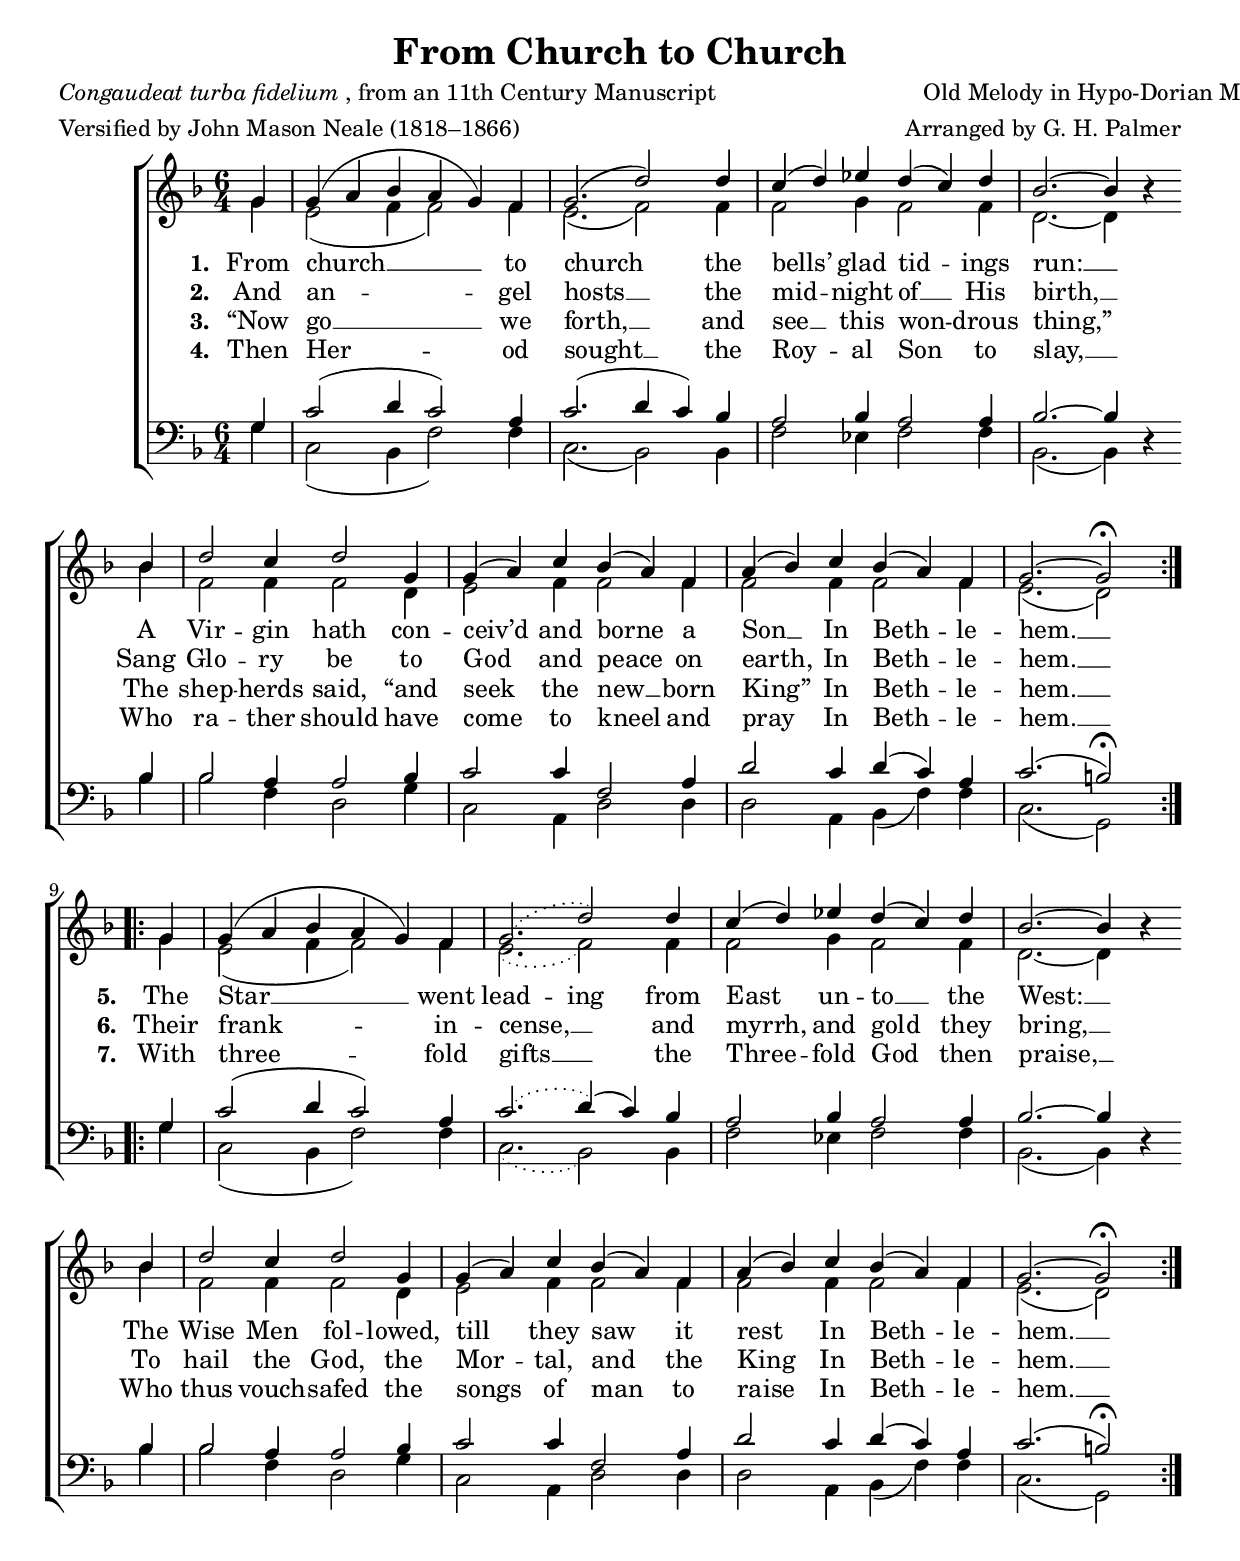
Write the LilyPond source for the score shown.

\version "2.14.2"
\include "util.ly"
\header {
    title = "From Church to Church"
    poet = \markup{\italic {Congaudeat turba fidelium}, from an 11th Century Manuscript}
    meter = "Versified by John Mason Neale (1818–1866)"
    composer = "Old Melody in Hypo-Dorian Mode"
    arranger = "Arranged by G. H. Palmer"
    %tagline = \markup{ from \italic{The Cowley Carol Book}, 1919}
  }

global = {
  \key f \major
  \time 6/4
}

sopMusic = \relative c'' {
  \repeat volta 2 {
    \partial 4 g4 |
    g( a bes a g) f |
    g2.( d'2)  d4 |
    c( d) ees d( c) d |
    bes2.~ bes4 bes\rest \bar""\break bes |
    
    d2 c4 d2 g,4 |
    g( a) c bes( a) f |
    a( bes) c bes( a) f |
    \partial 4*5 g2.~ g2\fermata \break 
  }
  
  
  \repeat volta 2 {
    \partial 4 g4 |
    g( a bes a g) f |
    \slurDotted
    g2.( d'2)  d4 |
    \slurSolid
    c( d) ees d( c) d |
    bes2.~ bes4 bes\rest \bar""\break bes |
    
    d2 c4 d2 g,4 |
    g( a) c bes( a) f |
    a( bes) c bes( a) f |
    \partial 4*5 g2.~ g2\fermata \break 
  }
}
sopWords = \lyricmode {
  
}

altoMusic = \relative c'' {
  g4 |
  e2( f4 f2) f4 |
  e2.( f2) f4 |
  f2 g4 f2 f4 |
  d2.~ d4 s4 bes' |
  
  f2 f4 f2 d4 |
  e2 f4 f2 f4 |
  f2 f4 f2 f4 |
  e2.( d2)
  
  
  g4 |
  e2( f4 f2) f4 |
  \slurDotted
  e2.( f2) f4 |
  \slurSolid
  f2 g4 f2 f4 |
  d2.~ d4 s4 bes' |
  
  f2 f4 f2 d4 |
  e2 f4 f2 f4 |
  f2 f4 f2 f4 |
  e2.( d2)
}
altoWords = \lyricmode {
  \dropLyricsIX
  \set stanza = #"1. "
  From church __ to church the bells’ glad tid -- ings run: __
  A Vir -- gin hath con -- ceiv’d and borne a Son __ In Beth -- le -- hem. __
  
  
  \set stanza = #"5. "
  The Star __ went
  \set ignoreMelismata = ##t
  lead -- ing
  \unset ignoreMelismata
  from East un -- to __ the West: __
  The Wise Men fol -- lowed, till they saw it rest
  In Beth -- le -- hem. __
}
altoWordsII = \lyricmode {
  \dropLyricsIX
%\markup\italic
  \set stanza = #"2. "
  And an -- gel hosts __ the mid -- night of __ His birth, __
  Sang Glo -- ry be to God and peace on earth, In Beth -- le -- hem. __
  
  
  \set stanza = #"6. "
  Their frank -- in -- cense, __ and myrrh, and gold they bring, __
  To hail the God, the Mor -- tal, and the King
  In Beth -- le -- hem. __
}
altoWordsIII = \lyricmode {
  \dropLyricsIX
  \set stanza = #"3. "
  “Now go __ we forth, __ and see __ this won -- drous thing,”
  The shep -- herds said, “and seek the new __ born King” In Beth -- le -- hem. __
  
  
  \set stanza = #"7. "
  With three -- fold gifts __ the Three -- fold God then praise, __
  Who thus vouch -- safed the songs of man to raise
  In Beth -- le -- hem. __
}
altoWordsIV = \lyricmode {
  \dropLyricsIX
  \set stanza = #"4. "
  Then Her -- od sought __ the Roy -- al Son to slay, __
  Who ra -- ther should have come to kneel and pray
  In Beth -- le -- hem. __
}
altoWordsV = \lyricmode {
}
altoWordsVI = \lyricmode {
}
altoWordsVII = \lyricmode {
}
tenorMusic = \relative c' {
  g4 |
  c2( d4 c2) a4 |
  c2.( d4 c4) bes |
  a2 bes4 a2 a4 |
  bes2.~ bes4 s4 bes |
  
  bes2 a4 a2 bes4 |
  c2 c4 f,2 a4 |
  d2 c4 d( c) a |
  c2.( b2\fermata)
  
  
  g4 |
  c2( d4 c2) a4 |
  \slurDotted
  c2.( \slurSolid d4)( c4) bes |
  a2 bes4 a2 a4 |
  bes2.~ bes4 s4 bes |
  
  bes2 a4 a2 bes4 |
  c2 c4 f,2 a4 |
  d2 c4 d( c) a |
  c2.( b2\fermata)
}
tenorWords = \lyricmode {

}

bassMusic = \relative c' {
  g4 |
  c,2( bes4 f'2) f4 |
  c2.( bes2) bes4 |
  f'2 ees4 f2 f4 |
  bes,2.( bes4) d4\rest bes'4 |
  
  bes2 f4 d2 g4 |
  c,2 a4 d2 d4 |
  d2 a4 bes( f') f |
  c2.( g2)
  
  
  
  g'4 |
  c,2( bes4 f'2) f4 |
  \slurDotted
  c2.( bes2) bes4 |
  \slurSolid
  f'2 ees4 f2 f4 |
  bes,2.( bes4) d4\rest bes'4 |
  
  bes2 f4 d2 g4 |
  c,2 a4 d2 d4 |
  d2 a4 bes( f') f |
  c2.( g2)
}
bassWords = \lyricmode {

}

pianoRH = \relative c' {
  
}
pianoLH = \relative c' {
  
}

\score {
  <<
   \new ChoirStaff <<
%    \new Lyrics = sopranos { s1 }
    \new Staff = women <<
      \new Voice = "sopranos" {
        \voiceOne
        << \global \sopMusic >>
      }
      \new Voice = "altos" {
        \voiceTwo
        << \global \altoMusic >>
      }
    >>
    \new Staff = men <<
      \clef bass
      \new Voice = "tenors" {
        \voiceOne
        << \global \tenorMusic >>
      }
      \new Voice = "basses" {
        \voiceTwo << \global \bassMusic >>
      }
    >>
%    \new Lyrics = basses { s1 }
%    \context Lyrics = sopranos \lyricsto sopranos \sopWords
    \new Lyrics = "altosVII"  \with { alignBelowContext = #"women" } \lyricsto "sopranos" \altoWordsVII
    \new Lyrics = "altosVI"  \with { alignBelowContext = #"women" } \lyricsto "sopranos" \altoWordsVI
    \new Lyrics = "altosV"  \with { alignBelowContext = #"women" } \lyricsto "sopranos" \altoWordsV
    \new Lyrics = "altosIV"  \with { alignBelowContext = #"women" } \lyricsto "sopranos" \altoWordsIV
    \new Lyrics = "altosIII"  \with { alignBelowContext = #"women" } \lyricsto "sopranos" \altoWordsIII
    \new Lyrics = "altosII"  \with { alignBelowContext = #"women" } \lyricsto "sopranos" \altoWordsII
    \new Lyrics = "altos"  \with { alignBelowContext = #"women" \override VerticalAxisGroup #'nonstaff-relatedstaff-spacing = #'((padding . -0.5))} \lyricsto "sopranos" \altoWords
    \context Lyrics = tenors \lyricsto tenors \tenorWords
%    \context Lyrics = basses \lyricsto basses \bassWords
   >>
%    \new PianoStaff << \new Staff { \new Voice { \pianoRH } } \new Staff { \clef "bass" \pianoLH } >>
  >>
  \layout {
    \context {
      \Score
      %\override SpacingSpanner #'base-shortest-duration = #(ly:make-moment 1 8)
      %\override SpacingSpanner #'common-shortest-duration = #(ly:make-moment 1 4)
    }
    \context {
      % a little smaller so lyrics
      % can be closer to the staff
      \Staff
      \override VerticalAxisGroup #'minimum-Y-extent = #'(-3 . 3)
    }
  }
  
  \midi {
    \tempo 4 = 180
    \set Staff.midiInstrument = "flute"
  
    \context {
      \Voice
      \remove "Dynamic_performer"
    }
  }
}
